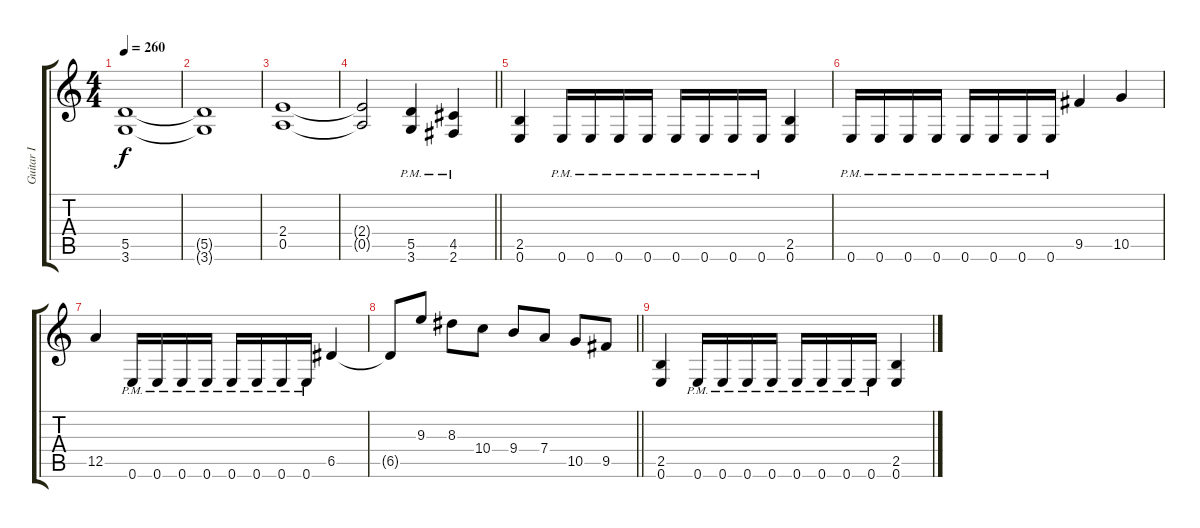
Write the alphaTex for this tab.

\track ("Guitar I" "Guitar I") {instrument distortionguitar}
\staff {score tabs}
\tuning (E4 B3 G3 D3 A2 E2) {hide}
\ts (4 4)
\tempo 260
\clef g2
\ks c
(5.5 3.6).1{dy f} |
(5.5{t} 3.6{t}).1 |
(2.4 0.5).1 |
\barLineRight lightlight
(2.4{t} 0.5{t}).2 (5.5{pm} 3.6{pm}).4 (4.5{pm} 2.6{pm}).4 |
(2.5 0.6).4 0.6{pm}.16 0.6{pm}.16 0.6{pm}.16 0.6{pm}.16 0.6{pm}.16 0.6{pm}.16 0.6{pm}.16 0.6{pm}.16 (2.5 0.6).4 |
0.6{pm}.16 0.6{pm}.16 0.6{pm}.16 0.6{pm}.16 0.6{pm}.16 0.6{pm}.16 0.6{pm}.16 0.6{pm}.16 9.5.4 10.5.4 |
12.5.4 0.6{pm}.16 0.6{pm}.16 0.6{pm}.16 0.6{pm}.16 0.6{pm}.16 0.6{pm}.16 0.6{pm}.16 0.6{pm}.16 6.5.4 |
\barLineRight lightlight
6.5{t}.8 9.3.8 8.3.8 10.4.8 9.4.8 7.4.8 10.5.8 9.5.8 |
(2.5 0.6).4 0.6{pm}.16 0.6{pm}.16 0.6{pm}.16 0.6{pm}.16 0.6{pm}.16 0.6{pm}.16 0.6{pm}.16 0.6{pm}.16 (2.5 0.6).4
